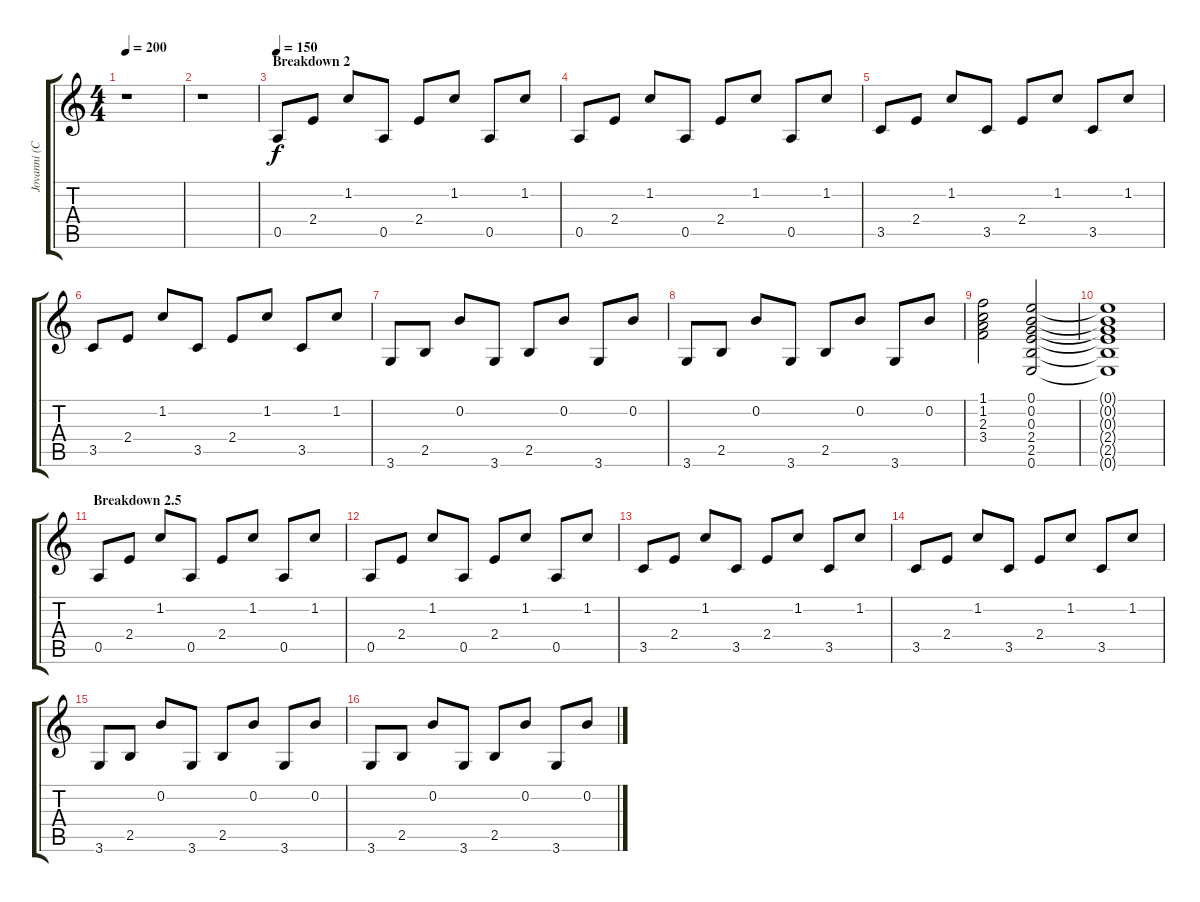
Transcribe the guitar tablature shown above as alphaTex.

\track ("Jovanni (Clean)" "Jovanni (C") {instrument electricguitarclean}
\staff {score tabs}
\tuning (E4 B3 G3 D3 A2 E2) {hide}
\ts (4 4)
\tempo 200
\clef g2
\ks c
r.1{dy f} |
r.1 |
\section ("" "Breakdown 2")
\tempo 150
0.5.8 2.4.8 1.2.8 0.5.8 2.4.8 1.2.8 0.5.8 1.2.8 |
0.5.8 2.4.8 1.2.8 0.5.8 2.4.8 1.2.8 0.5.8 1.2.8 |
3.5.8 2.4.8 1.2.8 3.5.8 2.4.8 1.2.8 3.5.8 1.2.8 |
3.5.8 2.4.8 1.2.8 3.5.8 2.4.8 1.2.8 3.5.8 1.2.8 |
3.6.8 2.5.8 0.2.8 3.6.8 2.5.8 0.2.8 3.6.8 0.2.8 |
3.6.8 2.5.8 0.2.8 3.6.8 2.5.8 0.2.8 3.6.8 0.2.8 |
(1.1 1.2 2.3 3.4).2 (0.1 0.2 0.3 2.4 2.5 0.6).2 |
(0.1{t} 0.2{t} 0.3{t} 2.4{t} 2.5{t} 0.6{t}).1 |
\section ("" "Breakdown 2.5")
0.5.8 2.4.8 1.2.8 0.5.8 2.4.8 1.2.8 0.5.8 1.2.8 |
0.5.8 2.4.8 1.2.8 0.5.8 2.4.8 1.2.8 0.5.8 1.2.8 |
3.5.8 2.4.8 1.2.8 3.5.8 2.4.8 1.2.8 3.5.8 1.2.8 |
3.5.8 2.4.8 1.2.8 3.5.8 2.4.8 1.2.8 3.5.8 1.2.8 |
3.6.8 2.5.8 0.2.8 3.6.8 2.5.8 0.2.8 3.6.8 0.2.8 |
3.6.8 2.5.8 0.2.8 3.6.8 2.5.8 0.2.8 3.6.8 0.2.8
